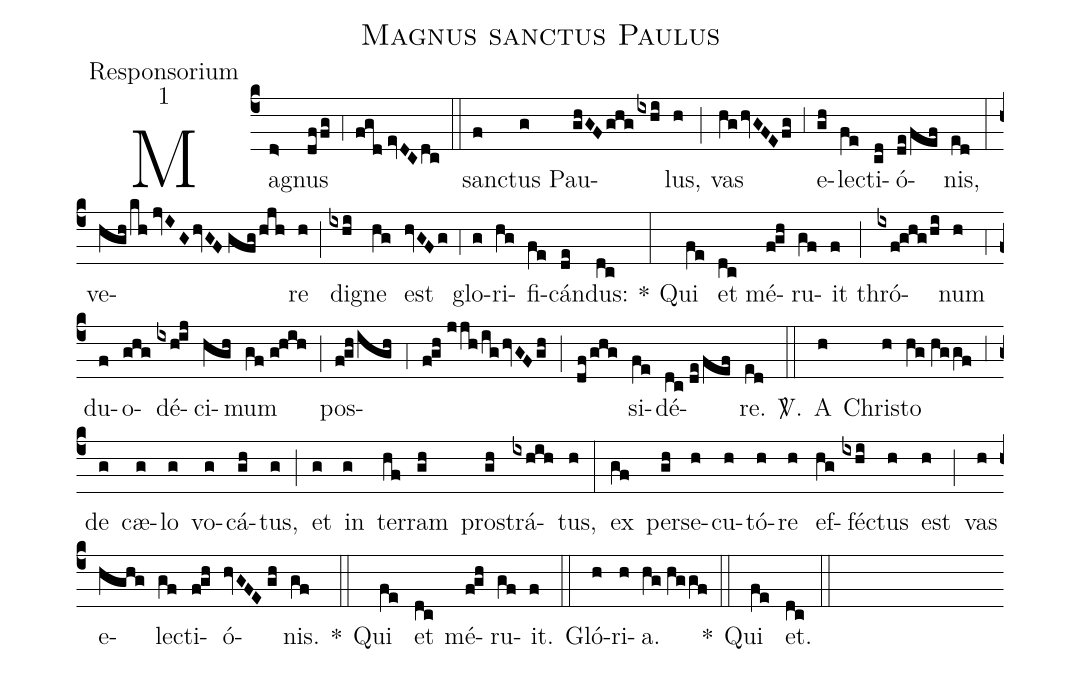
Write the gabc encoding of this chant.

name:Magnus sanctus Paulus;
office-part:Responsorium;
mode:1;
%%
(c4) Ma(d>)gnus(dffg) (;4) (fgd//evDCdc) (::) san(f)ctus(g) Pau(ghGF/ghg/ixhi)lus,(h) (;) vas(hg/hvGFE/fg) (;3) e(gh)le(fe)cti(cd)ó(de/fef)nis,(ed) (:) ve(hgh/kh//jvIG/hvGF//gfg/hjh)re(h) (;) di(ixhi)gne(hg) est(hvGFg) (;4) glo(g)ri(hg)fi(fe)cán(de)dus:(dc) *(:) Qui(fe) et(dc) mé(f!gh)ru(gf)it(f) (;) thró(ixf!ghg/hi)num(h) (;4) du(f)o(ghg)dé(ixh!ij)ci(hgh)mum(gf//g!hih) (;) pos(f!gh/igh;4f!gh//jjh/ig/hvGF/gh;df/ghg)si(fe)dé(dc//de/fef)re.(ed) <sp>V/</sp>.(::) A(h) Chri(h)sto(hg//hggf) (;3) de(g) cæ(g)lo(g) vo(g)cá(gh)tus,(g) (;) et(g) in(g) ter(hf)ram(gh) pro(gh)strá(ixhih)tus,(h) (:) ex(gf) per(gh)se(h)cu(h)tó(h)re(h) ef(hg)fé(ixhi)ctus(h) est(h) (;) vas(h) e(hghg)le(gf)cti(f!gh)ó(hvGFE//gh)nis.(gf) *(::) Qui(fe) et(dc) mé(f!gh)ru(gf)it.(f) (::) Gló(h)ri(h)a.(hg//hggf) *(::) Qui(fe) et.(dc) (::)
